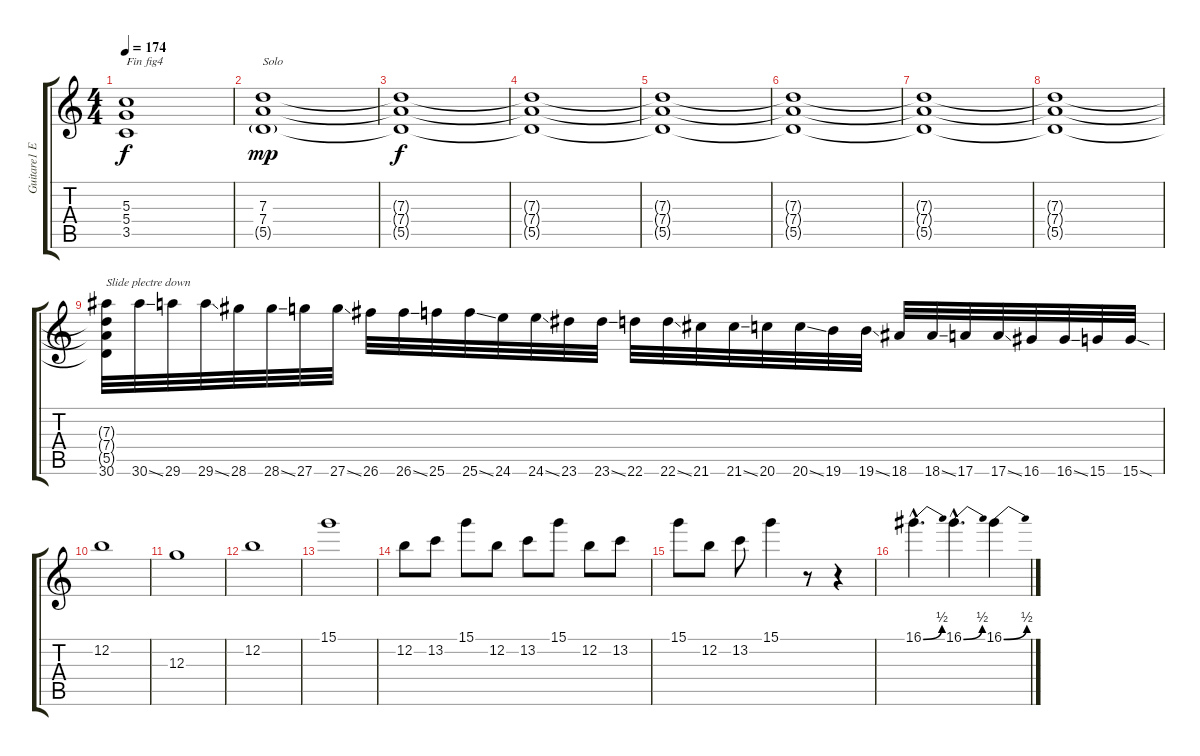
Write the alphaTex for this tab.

\track ("Guitare1 E" "Guitare1 E") {instrument overdrivenguitar}
\staff {score tabs}
\tuning (E4 B3 G3 D3 A2 E2) {hide}
\ts (4 4)
\tempo 174
\clef g2
\ks c
(5.3{t} 5.4{t} 3.5{t}).1{txt "Fin fig4" dy f} |
(7.3 7.4 5.5{g}).1{txt "Solo" dy mp} |
(7.3{t} 7.4{t} 5.5{t}).1{dy f} |
(7.3{t} 7.4{t} 5.5{t}).1 |
(7.3{t} 7.4{t} 5.5{t}).1 |
(7.3{t} 7.4{t} 5.5{t}).1 |
(7.3{t} 7.4{t} 5.5{t}).1 |
(7.3{t} 7.4{t} 5.5{t}).1 |
(7.3{t} 7.4{t} 5.5{t} 30.6).32{txt "Slide plectre down" instrument guitarfretnoise} 30.6{ss}.32 29.6.32 29.6{ss}.32 28.6.32 28.6{ss}.32 27.6.32 27.6{ss}.32 26.6.32 26.6{ss}.32 25.6.32 25.6{ss}.32 24.6.32 24.6{ss}.32 23.6.32 23.6{ss}.32 22.6.32 22.6{ss}.32 21.6.32 21.6{ss}.32 20.6.32 20.6{ss}.32 19.6.32 19.6{ss}.32 18.6.32 18.6{ss}.32 17.6.32 17.6{ss}.32 16.6.32 16.6{ss}.32 15.6.32 15.6{sod}.32 |
12.2.1{instrument overdrivenguitar} |
12.3.1 |
12.2.1 |
15.1.1 |
12.2.8 13.2.8 15.1.8 12.2.8 13.2.8 15.1.8 12.2.8 13.2.8 |
15.1.8 12.2.8 13.2.8 15.1.4 r.8 r.4 |
16.1{be (bend 0 0 60 2) hac}.4{d} 16.1{be (bend 0 0 60 2) hac}.4{d} 16.1{be (bend 0 0 60 2)}.4
